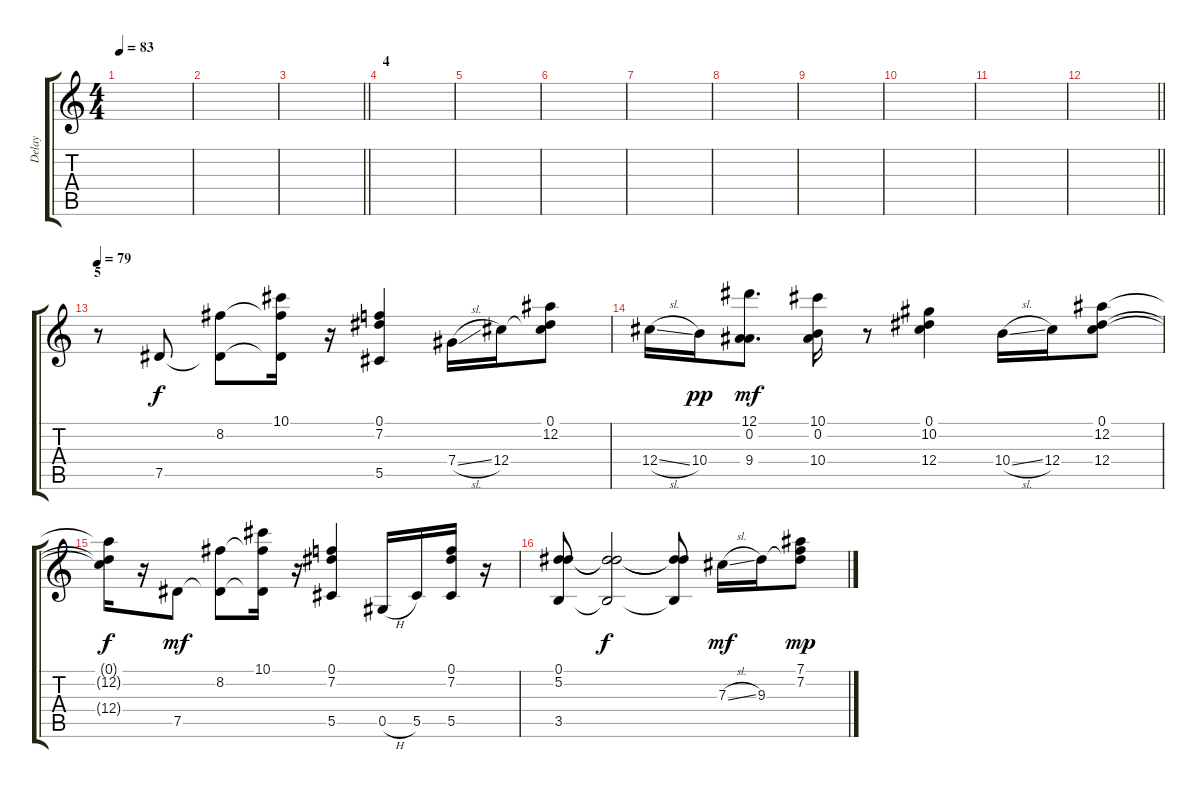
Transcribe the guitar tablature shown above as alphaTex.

\track ("Delay" "Delay") {instrument electricguitarclean}
\staff {score tabs}
\tuning (Eb4 Bb3 Gb3 Db3 Ab2 Eb2) {hide}
\ts (4 4)
\tempo 83
\clef g2
\ks c
|
|
\barLineRight lightlight
|
\section ("" "4")
|
|
|
|
|
|
|
|
\barLineRight lightlight
|
\section ("" "5")
\tempo 79
r.8 7.5.8 (8.2 7.5{t}).8 (10.1 8.2{t} 7.5{t}).16 r.16 (0.1 7.2 5.5).4 7.4{sl}.16 12.4.16 (0.1 12.2 12.4{t}).8 |
12.4{sl}.16 10.4.16{dy pp} (12.1 0.2 9.4).8{d dy mf} (10.1 0.2 10.4).16 r.8 (0.1 10.2 12.4).4 10.4{sl}.16 12.4.16 (0.1 12.2 12.4).8 |
(0.1{t} 12.2{t} 12.4{t}).16{dy f} r.16 7.5.8{dy mf} (8.2 7.5{t}).8 (10.1 8.2{t} 7.5{t}).16 r.16 (0.1 7.2 5.5).4 0.5{h}.16 5.5.16 (0.1 7.2 5.5).16 r.16 |
(0.1 5.2 3.5).8 (0.1{t} 5.2{t} 3.5{t}).2{dy f} (0.1{t} 5.2{t} 3.5{t}).8 7.3{sl}.16{dy mf} 9.3.16 (7.1 7.2 9.3{t}).8{dy mp}
